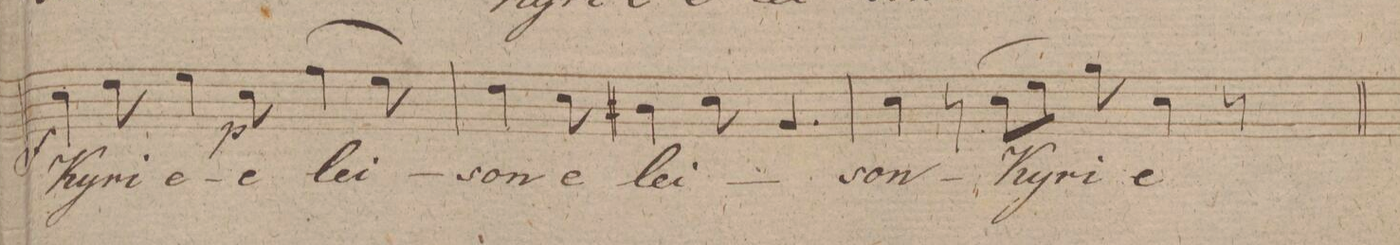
**kern	**dynam	**text
*I"Baſso.	*	*
*clefF4	*	*
*k[f#]	*	*
*M9/8	*	*
4E\	f	Ky-
8F#\	.	-ri-
4G\	.	-e
8E\	p	e-
(4A\	.	-lei-
8G\)	.	.
=62	=62	=62
4F#\	.	-son
8E\	.	e-
4D#X\	.	-lei-
8E\	.	.
4.BB/	.	.
=63	=63	=63
4E\	.	-son,
8r	.	.
(8E\L	.	Ky-
8G\J)	.	.
8B\	.	-ri-
4E\	.	-e
8r	.	.
=64	=64	=64
*-	*-	*-
